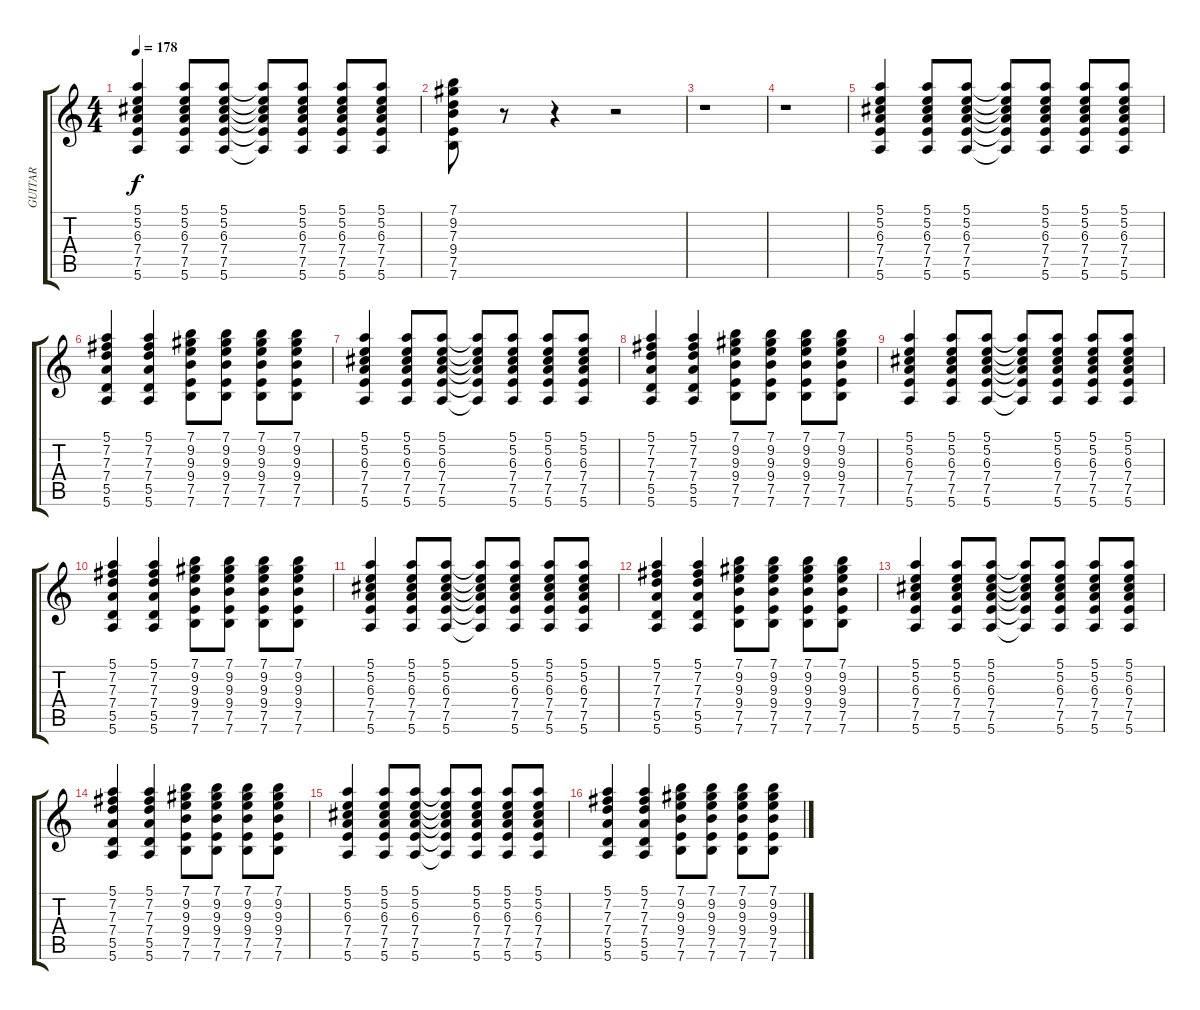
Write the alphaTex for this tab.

\track ("GUITAR" "GUITAR") {instrument acousticguitarnylon}
\staff {score tabs}
\tuning (E4 B3 G3 D3 A2 E2) {hide}
\ts (4 4)
\tempo 178
\clef g2
\ks c
(5.1 5.2 6.3 7.4 7.5 5.6).4{dy f} (5.1 5.2 6.3 7.4 7.5 5.6).8 (5.1 5.2 6.3 7.4 7.5 5.6).8 (5.1{t} 5.2{t} 6.3{t} 7.4{t} 7.5{t} 5.6{t}).8 (5.1 5.2 6.3 7.4 7.5 5.6).8 (5.1 5.2 6.3 7.4 7.5 5.6).8 (5.1 5.2 6.3 7.4 7.5 5.6).8 |
(7.1 9.2 7.3 9.4 7.5 7.6).8 r.8 r.4 r.2 |
r.1 |
r.1 |
(5.1 5.2 6.3 7.4 7.5 5.6).4 (5.1 5.2 6.3 7.4 7.5 5.6).8 (5.1 5.2 6.3 7.4 7.5 5.6).8 (5.1{t} 5.2{t} 6.3{t} 7.4{t} 7.5{t} 5.6{t}).8 (5.1 5.2 6.3 7.4 7.5 5.6).8 (5.1 5.2 6.3 7.4 7.5 5.6).8 (5.1 5.2 6.3 7.4 7.5 5.6).8 |
(5.1 7.2 7.3 7.4 5.5 5.6).4 (5.1 7.2 7.3 7.4 5.5 5.6).4 (7.1 9.2 9.3 9.4 7.5 7.6).8 (7.1 9.2 9.3 9.4 7.5 7.6).8 (7.1 9.2 9.3 9.4 7.5 7.6).8 (7.1 9.2 9.3 9.4 7.5 7.6).8 |
(5.1 5.2 6.3 7.4 7.5 5.6).4 (5.1 5.2 6.3 7.4 7.5 5.6).8 (5.1 5.2 6.3 7.4 7.5 5.6).8 (5.1{t} 5.2{t} 6.3{t} 7.4{t} 7.5{t} 5.6{t}).8 (5.1 5.2 6.3 7.4 7.5 5.6).8 (5.1 5.2 6.3 7.4 7.5 5.6).8 (5.1 5.2 6.3 7.4 7.5 5.6).8 |
(5.1 7.2 7.3 7.4 5.5 5.6).4 (5.1 7.2 7.3 7.4 5.5 5.6).4 (7.1 9.2 9.3 9.4 7.5 7.6).8 (7.1 9.2 9.3 9.4 7.5 7.6).8 (7.1 9.2 9.3 9.4 7.5 7.6).8 (7.1 9.2 9.3 9.4 7.5 7.6).8 |
(5.1 5.2 6.3 7.4 7.5 5.6).4 (5.1 5.2 6.3 7.4 7.5 5.6).8 (5.1 5.2 6.3 7.4 7.5 5.6).8 (5.1{t} 5.2{t} 6.3{t} 7.4{t} 7.5{t} 5.6{t}).8 (5.1 5.2 6.3 7.4 7.5 5.6).8 (5.1 5.2 6.3 7.4 7.5 5.6).8 (5.1 5.2 6.3 7.4 7.5 5.6).8 |
(5.1 7.2 7.3 7.4 5.5 5.6).4 (5.1 7.2 7.3 7.4 5.5 5.6).4 (7.1 9.2 9.3 9.4 7.5 7.6).8 (7.1 9.2 9.3 9.4 7.5 7.6).8 (7.1 9.2 9.3 9.4 7.5 7.6).8 (7.1 9.2 9.3 9.4 7.5 7.6).8 |
(5.1 5.2 6.3 7.4 7.5 5.6).4 (5.1 5.2 6.3 7.4 7.5 5.6).8 (5.1 5.2 6.3 7.4 7.5 5.6).8 (5.1{t} 5.2{t} 6.3{t} 7.4{t} 7.5{t} 5.6{t}).8 (5.1 5.2 6.3 7.4 7.5 5.6).8 (5.1 5.2 6.3 7.4 7.5 5.6).8 (5.1 5.2 6.3 7.4 7.5 5.6).8 |
(5.1 7.2 7.3 7.4 5.5 5.6).4 (5.1 7.2 7.3 7.4 5.5 5.6).4 (7.1 9.2 9.3 9.4 7.5 7.6).8 (7.1 9.2 9.3 9.4 7.5 7.6).8 (7.1 9.2 9.3 9.4 7.5 7.6).8 (7.1 9.2 9.3 9.4 7.5 7.6).8 |
(5.1 5.2 6.3 7.4 7.5 5.6).4 (5.1 5.2 6.3 7.4 7.5 5.6).8 (5.1 5.2 6.3 7.4 7.5 5.6).8 (5.1{t} 5.2{t} 6.3{t} 7.4{t} 7.5{t} 5.6{t}).8 (5.1 5.2 6.3 7.4 7.5 5.6).8 (5.1 5.2 6.3 7.4 7.5 5.6).8 (5.1 5.2 6.3 7.4 7.5 5.6).8 |
(5.1 7.2 7.3 7.4 5.5 5.6).4 (5.1 7.2 7.3 7.4 5.5 5.6).4 (7.1 9.2 9.3 9.4 7.5 7.6).8 (7.1 9.2 9.3 9.4 7.5 7.6).8 (7.1 9.2 9.3 9.4 7.5 7.6).8 (7.1 9.2 9.3 9.4 7.5 7.6).8 |
(5.1 5.2 6.3 7.4 7.5 5.6).4 (5.1 5.2 6.3 7.4 7.5 5.6).8 (5.1 5.2 6.3 7.4 7.5 5.6).8 (5.1{t} 5.2{t} 6.3{t} 7.4{t} 7.5{t} 5.6{t}).8 (5.1 5.2 6.3 7.4 7.5 5.6).8 (5.1 5.2 6.3 7.4 7.5 5.6).8 (5.1 5.2 6.3 7.4 7.5 5.6).8 |
(5.1 7.2 7.3 7.4 5.5 5.6).4 (5.1 7.2 7.3 7.4 5.5 5.6).4 (7.1 9.2 9.3 9.4 7.5 7.6).8 (7.1 9.2 9.3 9.4 7.5 7.6).8 (7.1 9.2 9.3 9.4 7.5 7.6).8 (7.1 9.2 9.3 9.4 7.5 7.6).8
